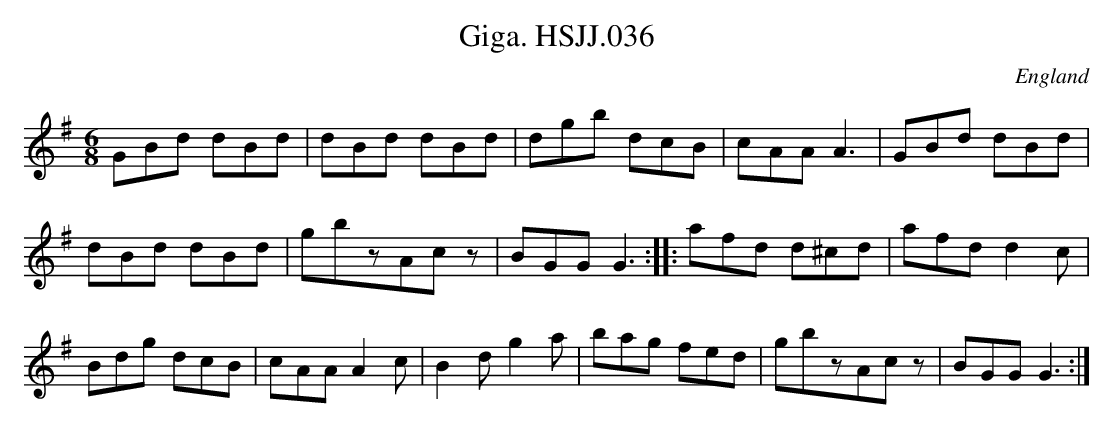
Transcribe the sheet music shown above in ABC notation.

X:1
T:Giga. HSJJ.036
M:6/8
L:1/8
O:England
K:G
GBd dBd|dBd dBd|dgb dcB|cAAA3|GBd dBd|!dBd dBd|gbzAcz|BGGG3:|
|:afd d^cd|afdd2c|!Bdg dcB|cAAA2c|B2dg2a|bag fed|gbzAcz|BGGG3:|]
